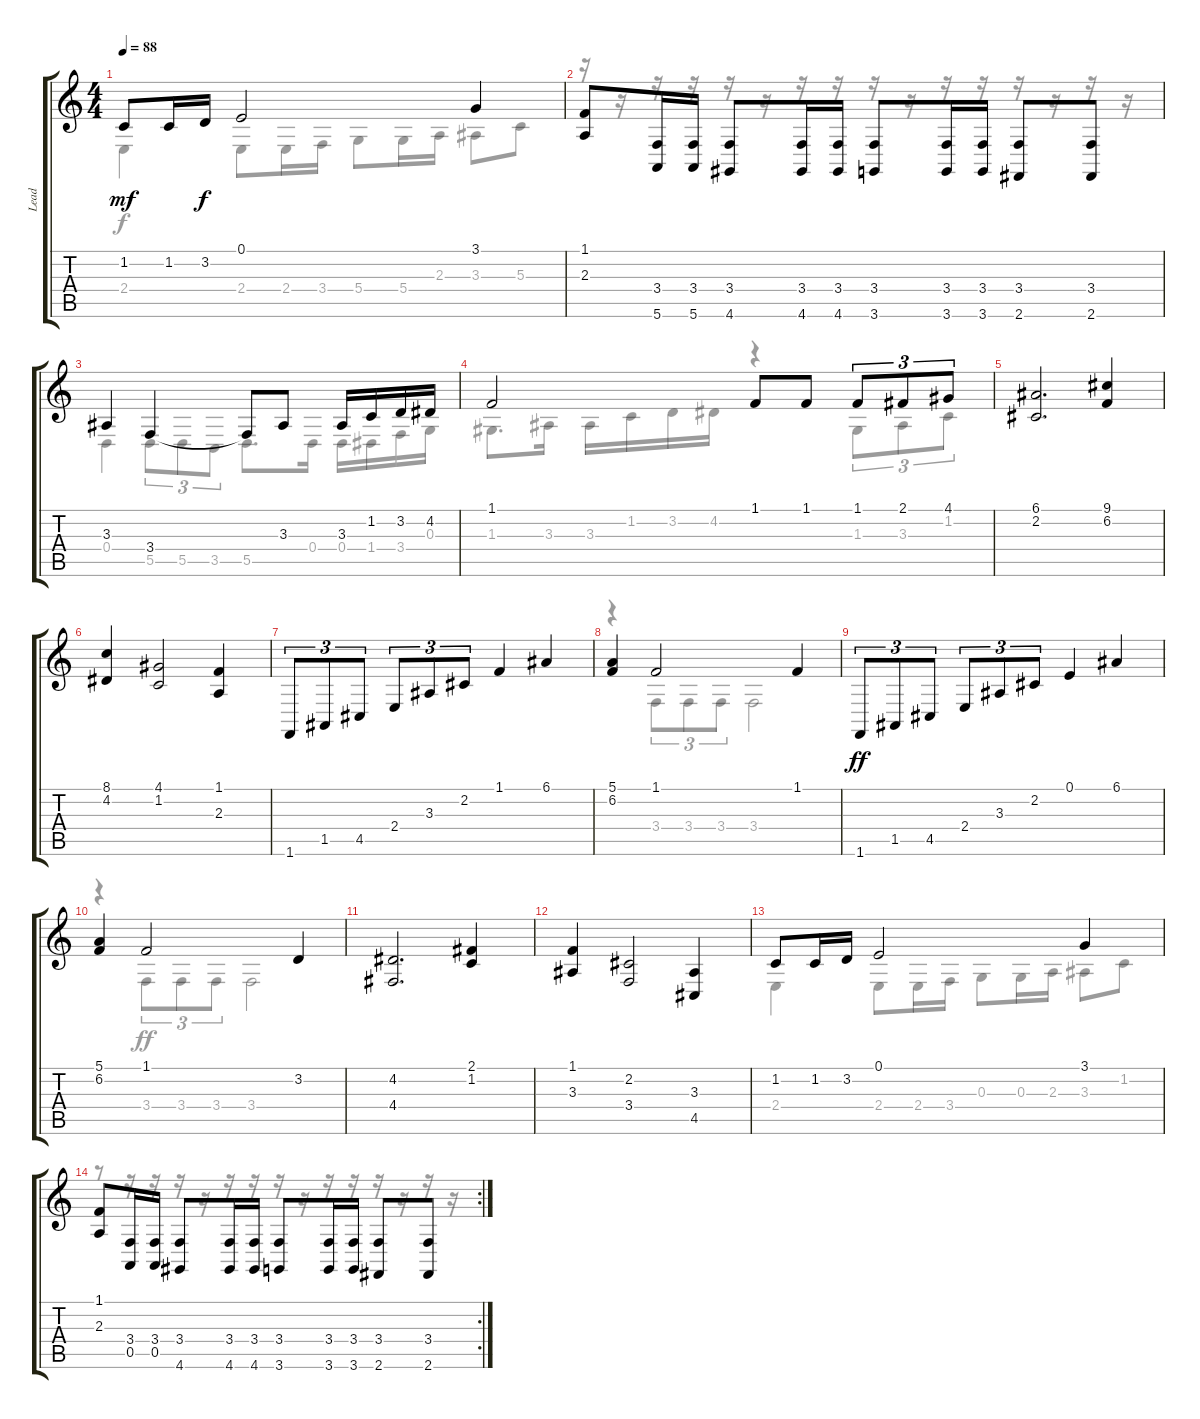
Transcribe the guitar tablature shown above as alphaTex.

\track ("Lead" "Lead") {instrument brightacousticpiano}
\staff {score tabs}
\tuning (E4 B3 G3 D3 A2 E2) {hide}
\voice
\ts (4 4)
\tempo 88
\clef g2
\ks c
1.2.8{dy mf} 1.2.16 3.2.16{dy f} 0.1.2 3.1.4 |
(1.1 2.3).8 (3.4 5.6).16 (3.4 5.6).16 (3.4 4.6).8 (3.4 4.6).16 (3.4 4.6).16 (3.4 3.6).8 (3.4 3.6).16 (3.4 3.6).16 (3.4 2.6).8 (3.4 2.6).8 |
3.3.4 3.4.4 3.4{t}.8 3.3.8 3.3.16 1.2.16 3.2.16 4.2.16 |
1.1.2 1.1.8 1.1.8 1.1.8{tu (3 2)} 2.1.8{tu (3 2)} 4.1.8{tu (3 2)} |
(6.1 2.2).2{d} (9.1 6.2).4 |
(8.1 4.2).4 (4.1 1.2).2 (1.1 2.3).4 |
1.6.8{tu (3 2)} 1.5.8{tu (3 2)} 4.5.8{tu (3 2)} 2.4.8{tu (3 2)} 3.3.8{tu (3 2)} 2.2.8{tu (3 2)} 1.1.4 6.1.4 |
(5.1 6.2).4 1.1.2 1.1.4 |
1.6.8{tu (3 2) dy ff} 1.5.8{tu (3 2)} 4.5.8{tu (3 2)} 2.4.8{tu (3 2)} 3.3.8{tu (3 2)} 2.2.8{tu (3 2)} 0.1.4 6.1.4 |
(5.1 6.2).4 1.1.2 3.2.4 |
(4.2 4.4).2{d} (2.1 1.2).4 |
(1.1 3.3).4 (2.2 3.4).2 (3.3 4.5).4 |
1.2.8 1.2.16 3.2.16 0.1.2 3.1.4 |
\rc 2
(1.1 2.3).8 (3.4 0.5).16 (3.4 0.5).16 (3.4 4.6).8 (3.4 4.6).16 (3.4 4.6).16 (3.4 3.6).8 (3.4 3.6).16 (3.4 3.6).16 (3.4 2.6).8 (3.4 2.6).8
\voice
\clef g2
\ottava regular
\simile none
\ks c
2.4.4{dy f} 2.4.8 2.4.16 3.4.16 5.4.8 5.4.16 2.3.16 3.3.8 5.3.8 |
r.16 r.16 r.16 r.16 r.16 r.16 r.16 r.16 r.16 r.16 r.16 r.16 r.16 r.16 r.16 r.16 |
0.4.4 5.5.8{tu (3 2)} 5.5.8{tu (3 2)} 3.5.8{tu (3 2)} 5.5.8{d} 0.4.16 0.4.16 1.4.16 3.4.16 0.3.16 |
1.3.8{d} 3.3.16 3.3.16 1.2.16 3.2.16 4.2.16 r.4 1.3.8{tu (3 2)} 3.3.8{tu (3 2)} 1.2.8{tu (3 2)} |
|
|
|
r.4 3.4.8{tu (3 2)} 3.4.8{tu (3 2)} 3.4.8{tu (3 2)} 3.4.2 |
|
r.4 3.4.8{tu (3 2) dy ff} 3.4.8{tu (3 2)} 3.4.8{tu (3 2)} 3.4.2 |
|
|
2.4.4 2.4.8 2.4.16 3.4.16 0.3.8 0.3.16 2.3.16 3.3.8 1.2.8 |
r.8 r.16 r.16 r.16 r.16 r.16 r.16 r.16 r.16 r.16 r.16 r.16 r.16 r.16 r.16
